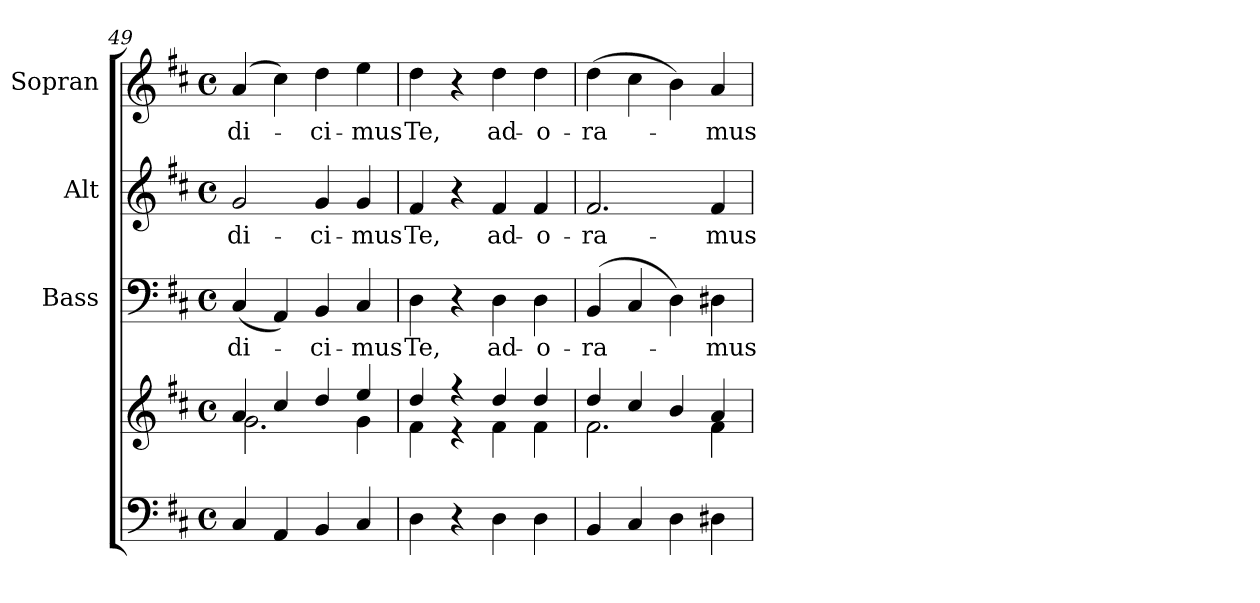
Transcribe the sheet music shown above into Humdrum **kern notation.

**kern	**kern	**kern	**text	**kern	**text	**kern	**text
*part4	*part4	*part3	*part3	*part2	*part2	*part1	*part1
*staff5	*staff4	*staff3	*staff3	*staff2	*staff2	*staff1	*staff1
*	*	*I"Bass	*	*I"Alt	*	*I"Sopran	*
*	*	*I'B.	*	*I'A.	*	*I'S.	*
*clefF4	*clefG2	*clefF4	*	*clefG2	*	*clefG2	*
*k[f#c#]	*k[f#c#]	*k[f#c#]	*	*k[f#c#]	*	*k[f#c#]	*
*D:	*D:	*D:	*	*D:	*	*D:	*
*M4/4	*M4/4	*M4/4	*	*M4/4	*	*M4/4	*
*met(c)	*met(c)	*met(c)	*	*met(c)	*	*met(c)	*
=49	=49	=49	=49	=49	=49	=49	=49
*	*^	*	*	*	*	*	*
!	!	!	!	!LO:LY:b	!	!LO:LY:b	!	!LO:LY:b
4C#/	4a/	2.g\	(<4C#/	-di-	2g/	-di-	(4a/	-di-
4AA/	4cc#/	.	4AA/)	.	.	.	4cc#\)	.
!	!	!	!	!LO:LY:b	!	!LO:LY:b	!	!LO:LY:b
4BB/	4dd/	.	4BB/	-ci-	4g/	-ci-	4dd\	-ci-
!	!	!	!	!LO:LY:b	!	!LO:LY:b	!	!LO:LY:b
4C#/	4ee/	4g\	4C#/	-mus	4g/	-mus	4ee\	-mus
=50	=50	=50	=50	=50	=50	=50	=50	=50
!	!	!	!	!LO:LY:b	!	!LO:LY:b	!	!LO:LY:b
4D\	4dd/	4f#\	4D\	Te,	4f#/	Te,	4dd\	Te,
4r	4r	4r	4r	.	4r	.	4r	.
!	!	!	!	!LO:LY:b	!	!LO:LY:b	!	!LO:LY:b
4D\	4dd/	4f#\	4D\	ad-	4f#/	ad-	4dd\	ad-
!	!	!	!	!LO:LY:b	!	!LO:LY:b	!	!LO:LY:b
4D\	4dd/	4f#\	4D\	-o-	4f#/	-o-	4dd\	-o-
!!LO:LB:g=z
=51	=51	=51	=51	=51	=51	=51	=51	=51
!	!	!	!	!LO:LY:b	!	!LO:LY:b	!	!LO:LY:b
4BB/	4dd/	2.f#\	(4BB/	-ra-	2.f#/	-ra-	(>4dd\	-ra-
4C#/	4cc#/	.	4C#/	.	.	.	4cc#\	.
4D\	4b/	.	4D\)	.	.	.	4b\)	.
!	!	!	!	!LO:LY:b	!	!LO:LY:b	!	!LO:LY:b
4D#X\	4a/	4f#\	4D#X\	-mus	4f#/	-mus	4a/	-mus
*	*v	*v	*	*	*	*	*	*
=	=	=	=	=	=	=	=
*-	*-	*-	*-	*-	*-	*-	*-
